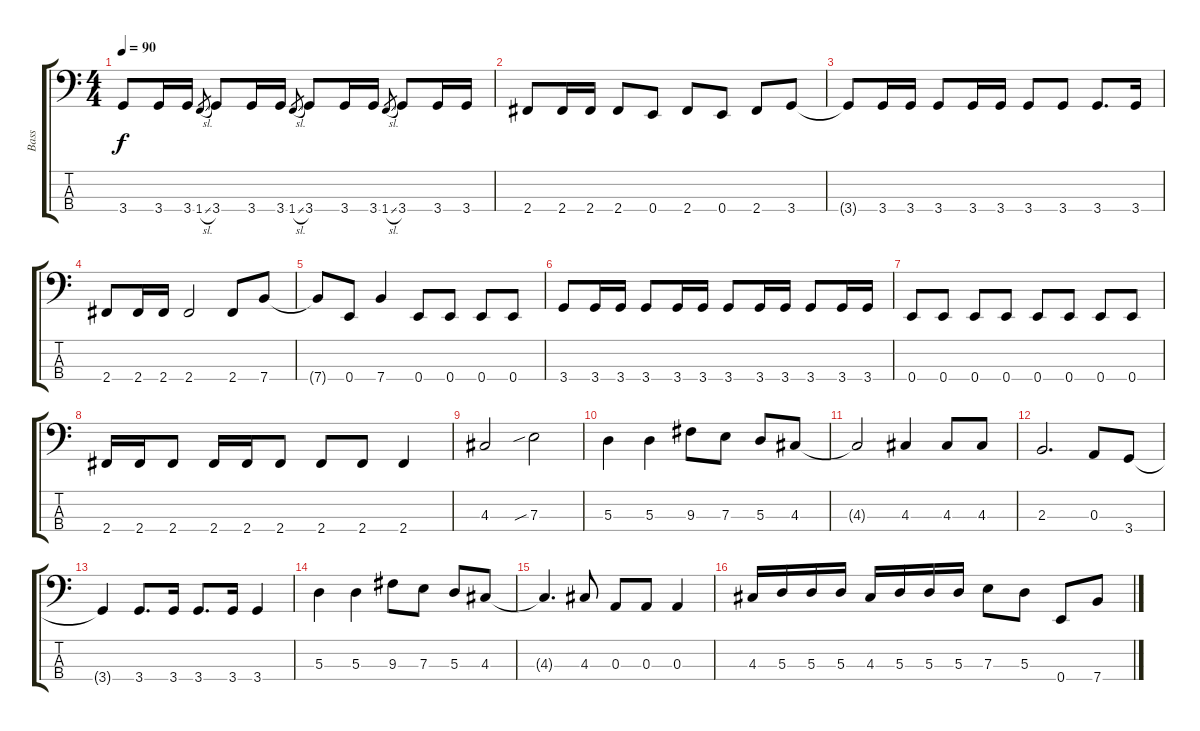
\track ("Bass" "Bass") {instrument electricbassfinger}
\staff {score tabs}
\tuning (G2 D2 A1 E1) {hide}
\ts (4 4)
\tempo 90
\clef f4
\ks c
3.4{t}.8{dy f} 3.4.16 3.4.16 1.4{sl}.8{gr} 3.4.8 3.4.16 3.4.16 1.4{sl}.8{gr} 3.4.8 3.4.16 3.4.16 1.4{sl}.8{gr} 3.4.8 3.4.16 3.4.16 |
2.4.8 2.4.16 2.4.16 2.4.8 0.4.8 2.4.8 0.4.8 2.4.8 3.4.8 |
3.4{t}.8 3.4.16 3.4.16 3.4.8 3.4.16 3.4.16 3.4.8 3.4.8 3.4.8{d} 3.4.16 |
2.4.8 2.4.16 2.4.16 2.4.2 2.4.8 7.4.8 |
7.4{t}.8 0.4.8 7.4.4 0.4.8 0.4.8 0.4.8 0.4.8 |
3.4.8 3.4.16 3.4.16 3.4.8 3.4.16 3.4.16 3.4.8 3.4.16 3.4.16 3.4.8 3.4.16 3.4.16 |
0.4.8 0.4.8 0.4.8 0.4.8 0.4.8 0.4.8 0.4.8 0.4.8 |
2.4.16 2.4.16 2.4.8 2.4.16 2.4.16 2.4.8 2.4.8 2.4.8 2.4.4 |
4.3.2 7.3{sib}.2 |
5.3.4 5.3.4 9.3.8 7.3.8 5.3.8 4.3.8 |
4.3{t}.2 4.3.4 4.3.8 4.3.8 |
2.3.2{d} 0.3.8 3.4.8 |
3.4{t}.4 3.4.8{d} 3.4.16 3.4.8{d} 3.4.16 3.4.4 |
5.3.4 5.3.4 9.3.8 7.3.8 5.3.8 4.3.8 |
4.3{t}.4{d} 4.3.8 0.3.8 0.3.8 0.3.4 |
4.3.16 5.3.16 5.3.16 5.3.16 4.3.16 5.3.16 5.3.16 5.3.16{txt ""} 7.3.8 5.3.8 0.4.8 7.4.8
